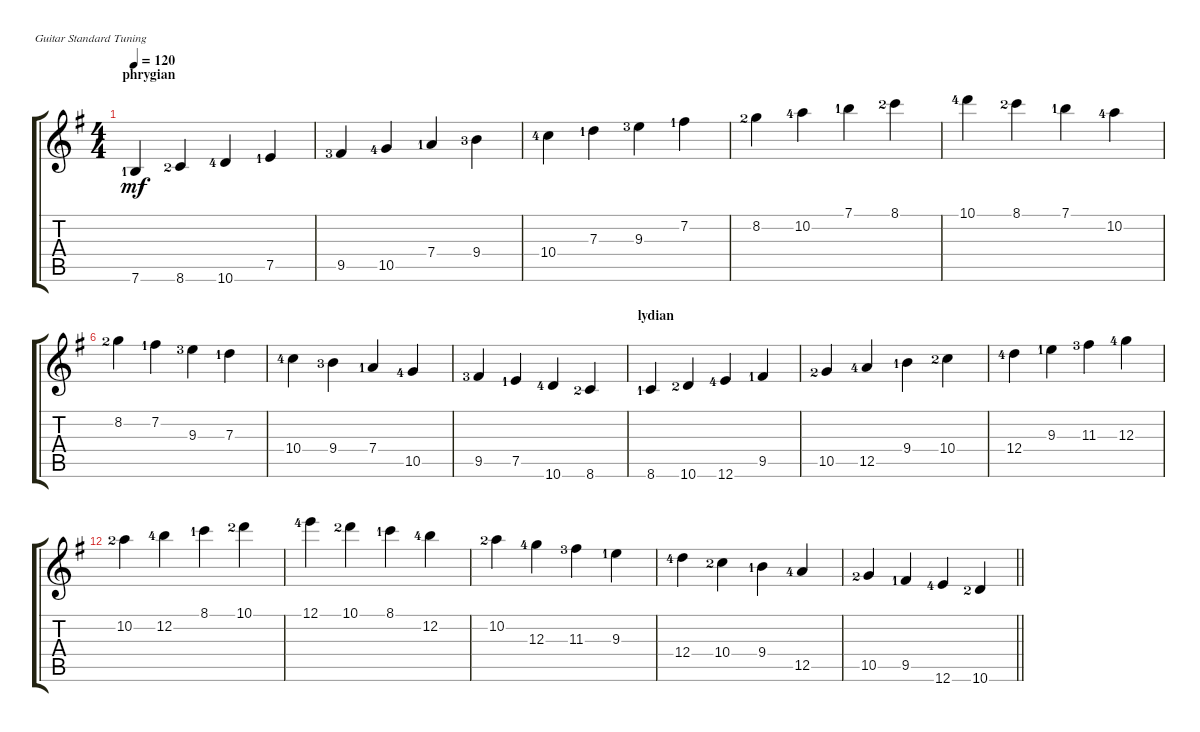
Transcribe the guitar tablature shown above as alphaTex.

\defaultSystemsLayout 4
\bracketExtendMode groupsimilarinstruments
\singleTrackTrackNamePolicy hidden
\multiTrackTrackNamePolicy hidden
\firstSystemTrackNameOrientation horizontal
\otherSystemsTrackNameOrientation horizontal
\defaultBarNumberDisplay FirstOfSystem
\track ("Electric Guitar" "E-Gt") {instrument electricguitarclean}
\staff {score tabs}
\tuning (E4 B3 G3 D3 A2 E2)
\ts (4 4)
\section ("" "phrygian")
\tempo 120
\clef g2
\scale
0.25
\ks g
7.6{lf 2}.4{dy mf} 8.6{lf 3}.4 10.6{lf 5}.4 7.5{lf 2}.4 |
\scale
0.25 9.5{lf 4}.4 10.5{lf 5}.4 7.4{lf 2}.4 9.4{lf 4}.4 |
\scale
0.25 10.4{lf 5}.4 7.3{lf 2}.4 9.3{lf 4}.4 7.2{lf 2}.4 |
\scale
0.25 8.2{lf 3}.4 10.2{lf 5}.4 7.1{lf 2}.4 8.1{lf 3}.4 |
\scale
0.25 10.1{lf 5}.4 8.1{lf 3}.4 7.1{lf 2}.4 10.2{lf 5}.4 |
\scale
0.25 8.2{lf 3}.4 7.2{lf 2}.4 9.3{lf 4}.4 7.3{lf 2}.4 |
\scale
0.25 10.4{lf 5}.4 9.4{lf 4}.4 7.4{lf 2}.4 10.5{lf 5}.4 |
\scale
0.25 9.5{lf 4}.4 7.5{lf 2}.4 10.6{lf 5}.4 8.6{lf 3}.4 |
\section ("" "lydian")
\scale
0.25 8.6{lf 2}.4 10.6{lf 3}.4 12.6{lf 5}.4 9.5{lf 2}.4 |
\scale
0.25 10.5{lf 3}.4 12.5{lf 5}.4 9.4{lf 2}.4 10.4{lf 3}.4 |
\scale
0.25 12.4{lf 5}.4 9.3{lf 2}.4 11.3{lf 4}.4 12.3{lf 5}.4 |
\scale
0.25 10.2{lf 3}.4 12.2{lf 5}.4 8.1{lf 2}.4 10.1{lf 3}.4 |
\scale
0.25 12.1{lf 5}.4 10.1{lf 3}.4 8.1{lf 2}.4 12.2{lf 5}.4 |
\scale
0.25 10.2{lf 3}.4 12.3{lf 5}.4 11.3{lf 4}.4 9.3{lf 2}.4 |
\scale
0.25 12.4{lf 5}.4 10.4{lf 3}.4 9.4{lf 2}.4 12.5{lf 5}.4 |
\scale
0.25
\barLineRight lightlight
10.5{lf 3}.4 9.5{lf 2}.4 12.6{lf 5}.4 10.6{lf 3}.4
